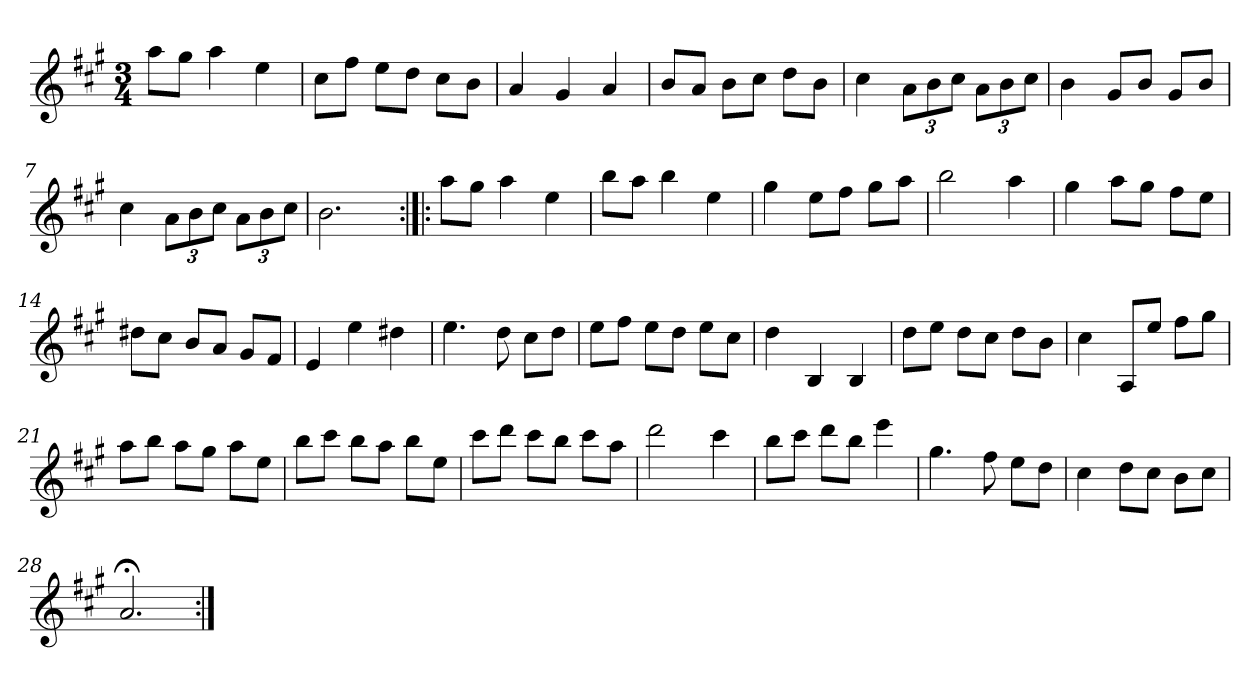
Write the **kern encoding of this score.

**kern
*part1
*staff1
*clefG2
*k[f#c#g#]
*A:
*M3/4
*MM120
=1
8aa\L
8gg#\J
4aa
4ee
=2
8cc#\L
8ff#\J
8ee\L
8dd\J
8cc#\L
8b\J
=3
4a
4g#
4a
=4
8b/L
8a/J
8b\L
8cc#\J
8dd\L
8b\J
=5
4cc#
12a\L
12b\
12cc#\J
12a\L
12b\
12cc#\J
=6
4b
8g#/L
8b/J
8g#/L
8b/J
=7
4cc#
12a\L
12b\
12cc#\J
12a\L
12b\
12cc#\J
=8
2.b
=9:|!|:
8aa\L
8gg#\J
4aa
4ee
=10
8bb\L
8aa\J
4bb
4ee
=11
4gg#
8ee\L
8ff#\J
8gg#\L
8aa\J
=12
2bb
4aa
=13
4gg#
8aa\L
8gg#\J
8ff#\L
8ee\J
=14
8dd#X\L
8cc#\J
8b/L
8a/J
8g#/L
8f#/J
=15
4e
4ee
4dd#X
=16
4.ee
8dd
8cc#\L
8dd\J
=17
8ee\L
8ff#\J
8ee\L
8dd\J
8ee\L
8cc#\J
=18
4dd
4B
4B
=19
8dd\L
8ee\J
8dd\L
8cc#\J
8dd\L
8b\J
=20
4cc#
8A/L
8ee/J
8ff#\L
8gg#\J
=21
8aa\L
8bb\J
8aa\L
8gg#\J
8aa\L
8ee\J
=22
8bb\L
8ccc#\J
8bb\L
8aa\J
8bb\L
8ee\J
=23
8ccc#\L
8ddd\J
8ccc#\L
8bb\J
8ccc#\L
8aa\J
=24
2ddd
4ccc#
=25
8bb\L
8ccc#\J
8ddd\L
8bb\J
4eee
=26
4.gg#
8ff#
8ee\L
8dd\J
=27
4cc#
8dd\L
8cc#\J
8b\L
8cc#\J
=28
2.a;<
=:|!
*-
